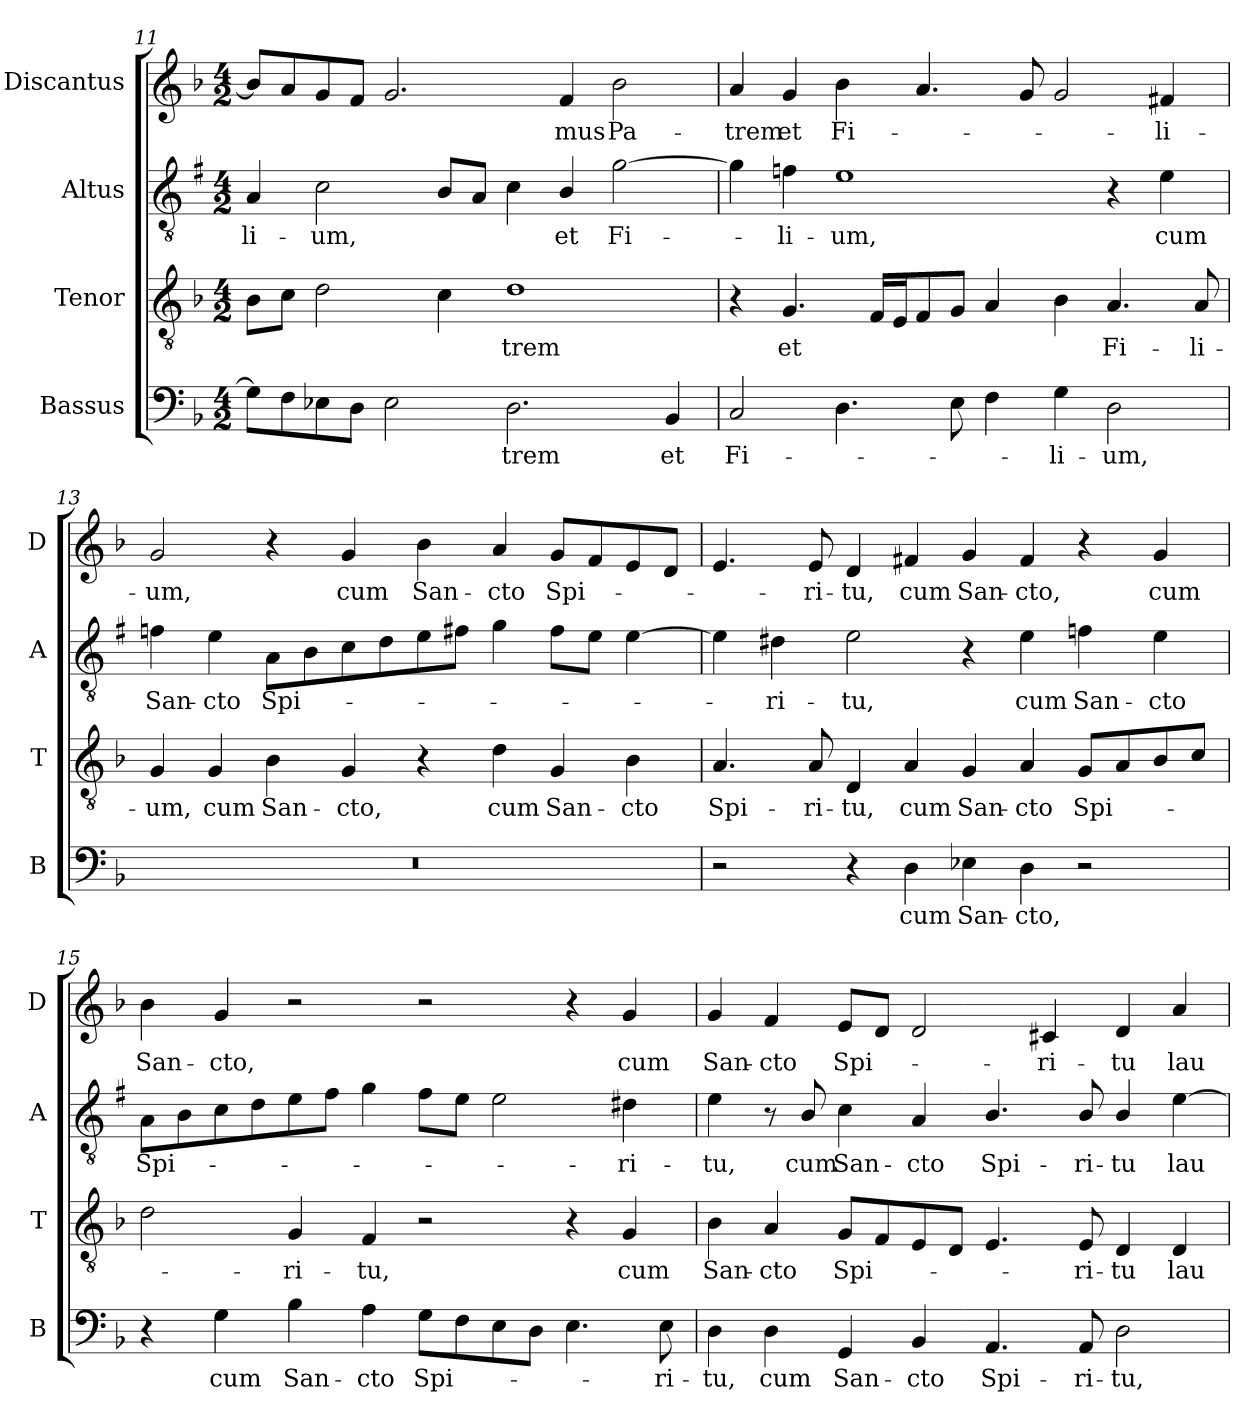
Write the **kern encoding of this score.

**kern	**text	**kern	**text	**kern	**text	**kern	**text
*part4	*part4	*part3	*part3	*part2	*part2	*part1	*part1
*staff4	*staff4	*staff3	*staff3	*staff2	*staff2	*staff1	*staff1
*I"Bassus	*	*I"Tenor	*	*I"Altus	*	*I"Discantus	*
*I'B	*	*I'T	*	*I'A	*	*I'D	*
*clefF4	*	*clefGv2	*	*clefGv2	*	*clefG2	*
*	*	*	*	*ITrd1c2	*	*	*
*k[b-]	*	*k[b-]	*	*k[b-]	*	*k[b-]	*
*F:	*	*F:	*	*F:	*	*F:	*
*M4/2	*	*M4/2	*	*M4/2	*	*M4/2	*
=11	=11	=11	=11	=11	=11	=11	=11
!	!	!	!	!	!LO:LY:b	!	!
8G\L]	.	8B-\L	.	4G/	-li-	8b-/L]	.
8F\	.	8c\J	.	.	.	8a/	.
!	!	!	!	!	!LO:LY:b	!	!
8E-X\	.	2d\	.	2B-\	-um,	8g/	.
8D\J	.	.	.	.	.	8f/J	.
2E-\	.	.	.	.	.	2.g/	.
.	.	4c\	.	8A/L	.	.	.
.	.	.	.	8G/J	.	.	.
!	!LO:LY:b	!	!LO:LY:b	!	!	!	!
2.D\	-trem	1d	-trem	4B-\	.	.	.
!	!	!	!	!	!LO:LY:b	!	!LO:LY:b
.	.	.	.	4A/	et	4f/	-mus
!	!	!	!	!	!LO:LY:b	!	!LO:LY:b
.	.	.	.	[2f\	Fi-	2b-\	Pa-
!	!LO:LY:b	!	!	!	!	!	!
4BB-/	et	.	.	.	.	.	.
!!LO:PB:g=z
=12	=12	=12	=12	=12	=12	=12	=12
!	!LO:LY:b	!	!	!	!	!	!LO:LY:b
2C/	Fi-	4r	.	4f\]	.	4a/	-trem
!	!	!	!LO:LY:b	!	!LO:LY:b	!	!LO:LY:b
.	.	4.G/	et	4e-X\	-li-	4g/	et
!	!	!	!	!	!LO:LY:b	!	!LO:LY:b
4.D\	.	.	.	1d	-um,	4b-\	Fi-
.	.	16F/LL	.	.	.	.	.
.	.	16E/J	.	.	.	.	.
.	.	8F/	.	.	.	4.a/	.
8E\	.	8G/J	.	.	.	.	.
4F\	.	4A/	.	.	.	.	.
.	.	.	.	.	.	8g/	.
!	!LO:LY:b	!	!	!	!	!	!
4G\	-li-	4B-\	.	.	.	2g/	.
!	!LO:LY:b	!	!LO:LY:b	!	!	!	!
2D\	-um,	4.A/	Fi-	4r	.	.	.
!	!	!	!	!	!LO:LY:b	!	!LO:LY:b
.	.	.	.	4d\	cum	4f#X/	-li-
!	!	!	!LO:LY:b	!	!	!	!
.	.	8A/	-li-	.	.	.	.
=13	=13	=13	=13	=13	=13	=13	=13
!	!	!	!LO:LY:b	!	!LO:LY:b	!	!LO:LY:b
0r	.	4G/	-um,	4e-X\	San-	2g/	-um,
!	!	!	!LO:LY:b	!	!LO:LY:b	!	!
.	.	4G/	cum	4d\	-cto	.	.
!	!	!	!LO:LY:b	!	!LO:LY:b	!	!
.	.	4B-\	San-	8G\L	Spi-	4r	.
.	.	.	.	8A\	.	.	.
!	!	!	!LO:LY:b	!	!	!	!LO:LY:b
.	.	4G/	-cto,	8B-\	.	4g/	cum
.	.	.	.	8c\	.	.	.
!	!	!	!	!	!	!	!LO:LY:b
.	.	4r	.	8d\	.	4b-\	San-
.	.	.	.	8en\J	.	.	.
!	!	!	!LO:LY:b	!	!	!	!LO:LY:b
.	.	4d\	cum	4f\	.	4a/	-cto
!	!	!	!LO:LY:b	!	!	!	!LO:LY:b
.	.	4G/	San-	8e\L	.	8g/L	Spi-
.	.	.	.	8d\J	.	8f/	.
!	!	!	!LO:LY:b	!	!	!	!
.	.	4B-\	-cto	[4d\	.	8e/	.
.	.	.	.	.	.	8d/J	.
=14	=14	=14	=14	=14	=14	=14	=14
!	!	!	!LO:LY:b	!	!	!	!
2r	.	4.A/	Spi-	4d\]	.	4.e/	.
!	!	!	!	!	!LO:LY:b	!	!
.	.	.	.	4c#X\	-ri-	.	.
!	!	!	!LO:LY:b	!	!	!	!LO:LY:b
.	.	8A/	-ri-	.	.	8e/	-ri-
!	!	!	!LO:LY:b	!	!LO:LY:b	!	!LO:LY:b
4r	.	4D/	-tu,	2d\	-tu,	4d/	-tu,
!	!LO:LY:b	!	!LO:LY:b	!	!	!	!LO:LY:b
4D\	cum	4A/	cum	.	.	4f#X/	cum
!	!LO:LY:b	!	!LO:LY:b	!	!	!	!LO:LY:b
4E-X\	San-	4G/	San-	4r	.	4g/	San-
!	!LO:LY:b	!	!LO:LY:b	!	!LO:LY:b	!	!LO:LY:b
4D\	-cto,	4A/	-cto	4d\	cum	4f#/	-cto,
!	!	!	!LO:LY:b	!	!LO:LY:b	!	!
2r	.	8G/L	Spi-	4e-X\	San-	4r	.
.	.	8A/	.	.	.	.	.
!	!	!	!	!	!LO:LY:b	!	!LO:LY:b
.	.	8B-/	.	4d\	-cto	4g/	cum
.	.	8c/J	.	.	.	.	.
!!LO:LB:g=z
=15	=15	=15	=15	=15	=15	=15	=15
!	!	!	!	!	!LO:LY:b	!	!LO:LY:b
4r	.	2d\	.	8G\L	Spi-	4b-\	San-
.	.	.	.	8A\	.	.	.
!	!LO:LY:b	!	!	!	!	!	!LO:LY:b
4G\	cum	.	.	8B-\	.	4g/	-cto,
.	.	.	.	8c\	.	.	.
!	!LO:LY:b	!	!LO:LY:b	!	!	!	!
4B-\	San-	4G/	-ri-	8d\	.	2r	.
.	.	.	.	8e\J	.	.	.
!	!LO:LY:b	!	!LO:LY:b	!	!	!	!
4A\	-cto	4F/	-tu,	4f\	.	.	.
!	!LO:LY:b	!	!	!	!	!	!
8G\L	Spi-	2r	.	8e\L	.	2r	.
8F\	.	.	.	8d\J	.	.	.
8E\	.	.	.	2d\	.	.	.
8D\J	.	.	.	.	.	.	.
4.E\	.	4r	.	.	.	4r	.
!	!	!	!LO:LY:b	!	!LO:LY:b	!	!LO:LY:b
.	.	4G/	cum	4c#X\	-ri-	4g/	cum
!	!LO:LY:b	!	!	!	!	!	!
8E\	-ri-	.	.	.	.	.	.
=16	=16	=16	=16	=16	=16	=16	=16
!	!LO:LY:b	!	!LO:LY:b	!	!LO:LY:b	!	!LO:LY:b
4D\	-tu,	4B-\	San-	4d\	-tu,	4g/	San-
!	!LO:LY:b	!	!LO:LY:b	!	!	!	!LO:LY:b
4D\	cum	4A/	-cto	8r	.	4f/	-cto
!	!	!	!	!	!LO:LY:b	!	!
.	.	.	.	8A/	cum	.	.
!	!LO:LY:b	!	!LO:LY:b	!	!LO:LY:b	!	!LO:LY:b
4GG/	San-	8G/L	Spi-	4B-\	San-	8e/L	Spi-
.	.	8F/	.	.	.	8d/J	.
!	!LO:LY:b	!	!	!	!LO:LY:b	!	!
4BB-/	-cto	8E/	.	4G/	-cto	2d/	.
.	.	8D/J	.	.	.	.	.
!	!LO:LY:b	!	!	!	!LO:LY:b	!	!
4.AA/	Spi-	4.E/	.	4.A/	Spi-	.	.
!	!	!	!	!	!	!	!LO:LY:b
.	.	.	.	.	.	4c#X/	-ri-
!	!LO:LY:b	!	!LO:LY:b	!	!LO:LY:b	!	!
8AA/	-ri-	8E/	-ri-	8A/	-ri-	.	.
!	!LO:LY:b	!	!LO:LY:b	!	!LO:LY:b	!	!LO:LY:b
2D\	-tu,	4D/	-tu	4A/	-tu	4d/	-tu
!	!	!	!LO:LY:b	!	!LO:LY:b	!	!LO:LY:b
.	.	4D/	lau-	[4d\	lau-	4a/	lau-
=	=	=	=	=	=	=	=
*-	*-	*-	*-	*-	*-	*-	*-
